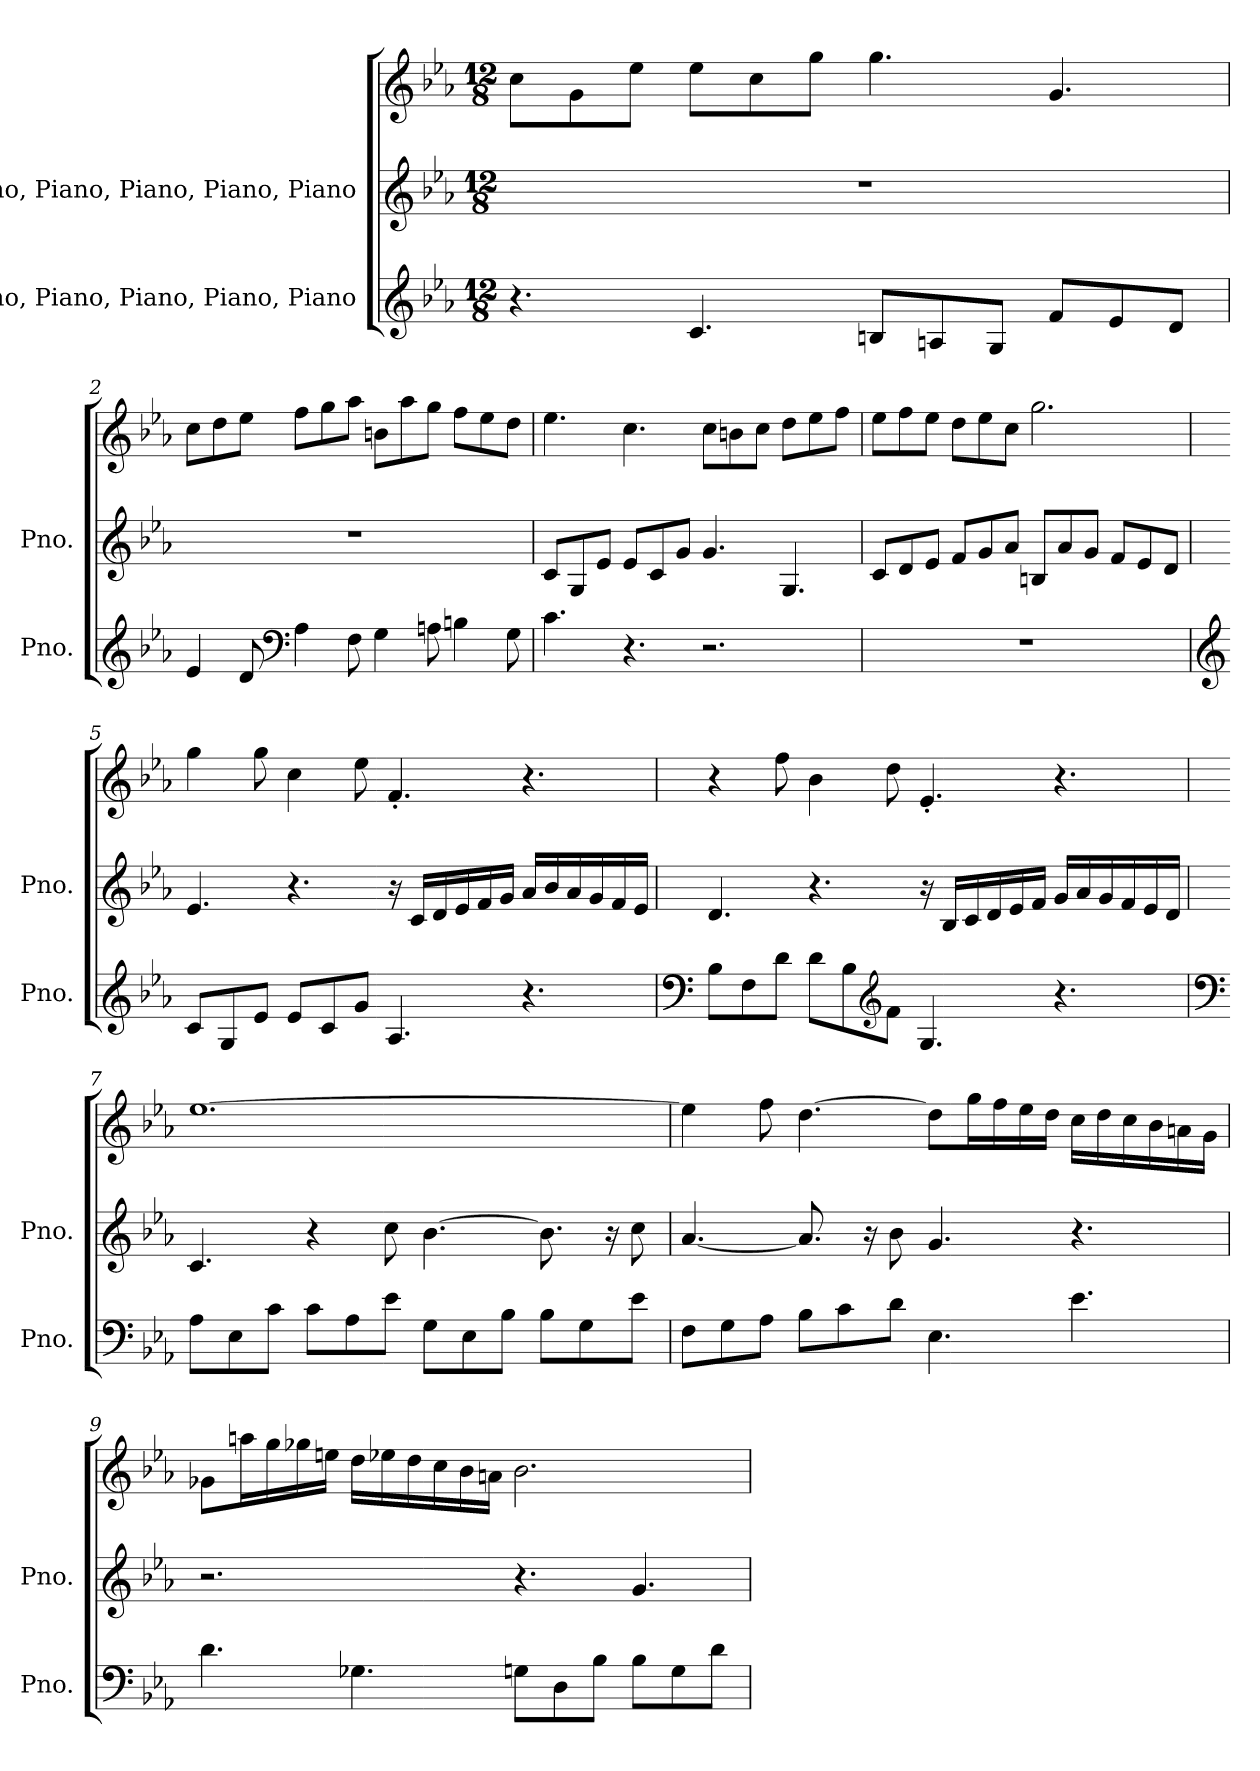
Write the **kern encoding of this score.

**kern	**kern	**kern
*part2	*part1	*part1
*staff3	*staff2	*staff1
*I"Piano, Piano, Piano, Piano, Piano	*I"Piano, Piano, Piano, Piano, Piano	*
*I'Pno.	*I'Pno.	*
*clefG2	*clefG2	*clefG2
*k[b-e-a-]	*k[b-e-a-]	*k[b-e-a-]
*M12/8	*M12/8	*M12/8
*MM120	*MM120	*MM120
=1	=1	=1
4.r	1.r	8cc\L
.	.	8g\
.	.	8ee-\J
4.c/	.	8ee-\L
.	.	8cc\
.	.	8gg\J
8Bn/L	.	4.gg\
8An/	.	.
8G/J	.	.
8f/L	.	4.g/
8e-/	.	.
8d/J	.	.
!!LO:LB:g=z
=2	=2	=2
4e-/	1.r	8cc\L
.	.	8dd\
8d/	.	8ee-\J
*clefF4	*	*
4A-\	.	8ff\L
.	.	8gg\
8F\	.	8aa-\J
4G\	.	8bn\L
.	.	8aa-\
8An\	.	8gg\J
4Bn\	.	8ff\L
.	.	8ee-\
8G\	.	8dd\J
=3	=3	=3
4.c\	8c/L	4.ee-\
.	8G/	.
.	8e-/J	.
4.r	8e-/L	4.cc\
.	8c/	.
.	8g/J	.
2.r	4.g/	8cc\L
.	.	8bn\
.	.	8cc\J
.	4.G/	8dd\L
.	.	8ee-\
.	.	8ff\J
!!LO:LB:g=z
=4	=4	=4
1.r	8c/L	8ee-\L
.	8d/	8ff\
.	8e-/J	8ee-\J
.	8f/L	8dd\L
.	8g/	8ee-\
.	8a-/J	8cc\J
.	8Bn/L	2.gg\
.	8a-/	.
.	8g/J	.
.	8f/L	.
.	8e-/	.
.	8d/J	.
=5	=5	=5
*clefG2	*	*
8c/L	4.e-/	4gg\
8G/	.	.
8e-/J	.	8gg\
8e-/L	4.r	4cc\
8c/	.	.
8g/J	.	8ee-\
4.A-/	16r	4.f'/
.	16c/LL	.
.	16d/	.
.	16e-/	.
.	16f/	.
.	16g/JJ	.
4.r	16a-/LL	4.r
.	16b-/	.
.	16a-/	.
.	16g/	.
.	16f/	.
.	16e-/JJ	.
!!LO:LB:g=z
=6	=6	=6
*clefF4	*	*
8B-\L	4.d/	4r
8F\	.	.
8d\J	.	8ff\
8d\L	4.r	4b-\
8B-\	.	.
*clefG2	*	*
8f\J	.	8dd\
4.G/	16r	4.e-'/
.	16B-/LL	.
.	16c/	.
.	16d/	.
.	16e-/	.
.	16f/JJ	.
4.r	16g/LL	4.r
.	16a-/	.
.	16g/	.
.	16f/	.
.	16e-/	.
.	16d/JJ	.
=7	=7	=7
*clefF4	*	*
8A-\L	4.c/	[1.ee-
8E-\	.	.
8c\J	.	.
8c\L	4r	.
8A-\	.	.
8e-\J	8cc\	.
8G\L	[4.b-\	.
8E-\	.	.
8B-\J	.	.
8B-\L	8.b-\]	.
8G\	.	.
.	16r	.
8e-\J	8cc\	.
!!LO:PB:g=z
=8	=8	=8
8F\L	[4.a-/	4ee-\]
8G\	.	.
8A-\J	.	8ff\
8B-\L	8.a-/]	[4.dd\
8c\	.	.
.	16r	.
8d\J	8b-\	.
4.E-\	4.g/	8dd\L]
.	.	16gg\L
.	.	16ff\
.	.	16ee-\
.	.	16dd\JJ
4.e-\	4.r	16cc\LL
.	.	16dd\
.	.	16cc\
.	.	16b-\
.	.	16an\
.	.	16g\JJ
=9	=9	=9
4.d\	2.r	8g-X\L
.	.	16aan\L
.	.	16gg\
.	.	16gg-X\
.	.	16een\JJ
4.G-X\	.	16dd\LL
.	.	16ee-X\
.	.	16dd\
.	.	16cc\
.	.	16b-\
.	.	16an\JJ
8Gn\L	4.r	2.b-\
8D\	.	.
8B-\J	.	.
8B-\L	4.g/	.
8G\	.	.
8d\J	.	.
=	=	=
*-	*-	*-
